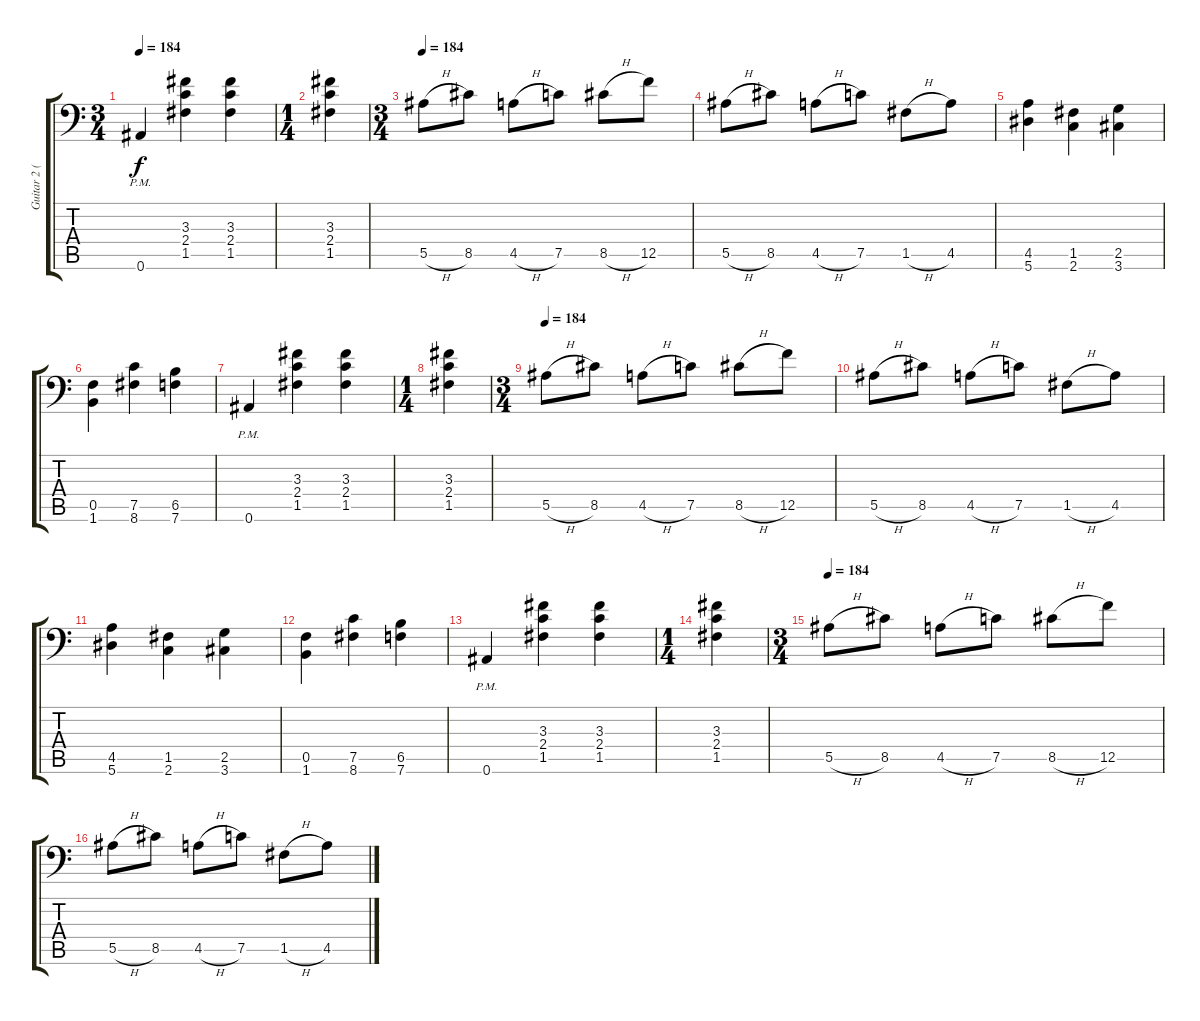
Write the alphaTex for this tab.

\track ("Guitar 2 (Left)" "Guitar 2 (") {instrument distortionguitar}
\staff {score tabs}
\tuning (C4 G3 Eb3 Bb2 F2 Bb1) {hide}
\ts (3 4)
\tempo 184
\clef f4
\ks c
0.6{pm}.4{dy f} (3.3 2.4 1.5).4 (3.3 2.4 1.5).4 |
\ts (1 4)
(3.3 2.4 1.5).4 |
\ts (3 4)
\tempo 184
5.5{h}.8 8.5.8 4.5{h}.8 7.5.8 8.5{h}.8 12.5.8 |
5.5{h}.8 8.5.8 4.5{h}.8 7.5.8 1.5{h}.8 4.5.8 |
(4.5 5.6).4 (1.5 2.6).4 (2.5 3.6).4 |
(0.5 1.6).4 (7.5 8.6).4 (6.5 7.6).4 |
0.6{pm}.4 (3.3 2.4 1.5).4 (3.3 2.4 1.5).4 |
\ts (1 4)
(3.3 2.4 1.5).4 |
\ts (3 4)
\tempo 184
5.5{h}.8 8.5.8 4.5{h}.8 7.5.8 8.5{h}.8 12.5.8 |
5.5{h}.8 8.5.8 4.5{h}.8 7.5.8 1.5{h}.8 4.5.8 |
(4.5 5.6).4 (1.5 2.6).4 (2.5 3.6).4 |
(0.5 1.6).4 (7.5 8.6).4 (6.5 7.6).4 |
0.6{pm}.4 (3.3 2.4 1.5).4 (3.3 2.4 1.5).4 |
\ts (1 4)
(3.3 2.4 1.5).4 |
\ts (3 4)
\tempo 184
5.5{h}.8 8.5.8 4.5{h}.8 7.5.8 8.5{h}.8 12.5.8 |
5.5{h}.8 8.5.8 4.5{h}.8 7.5.8 1.5{h}.8 4.5.8
